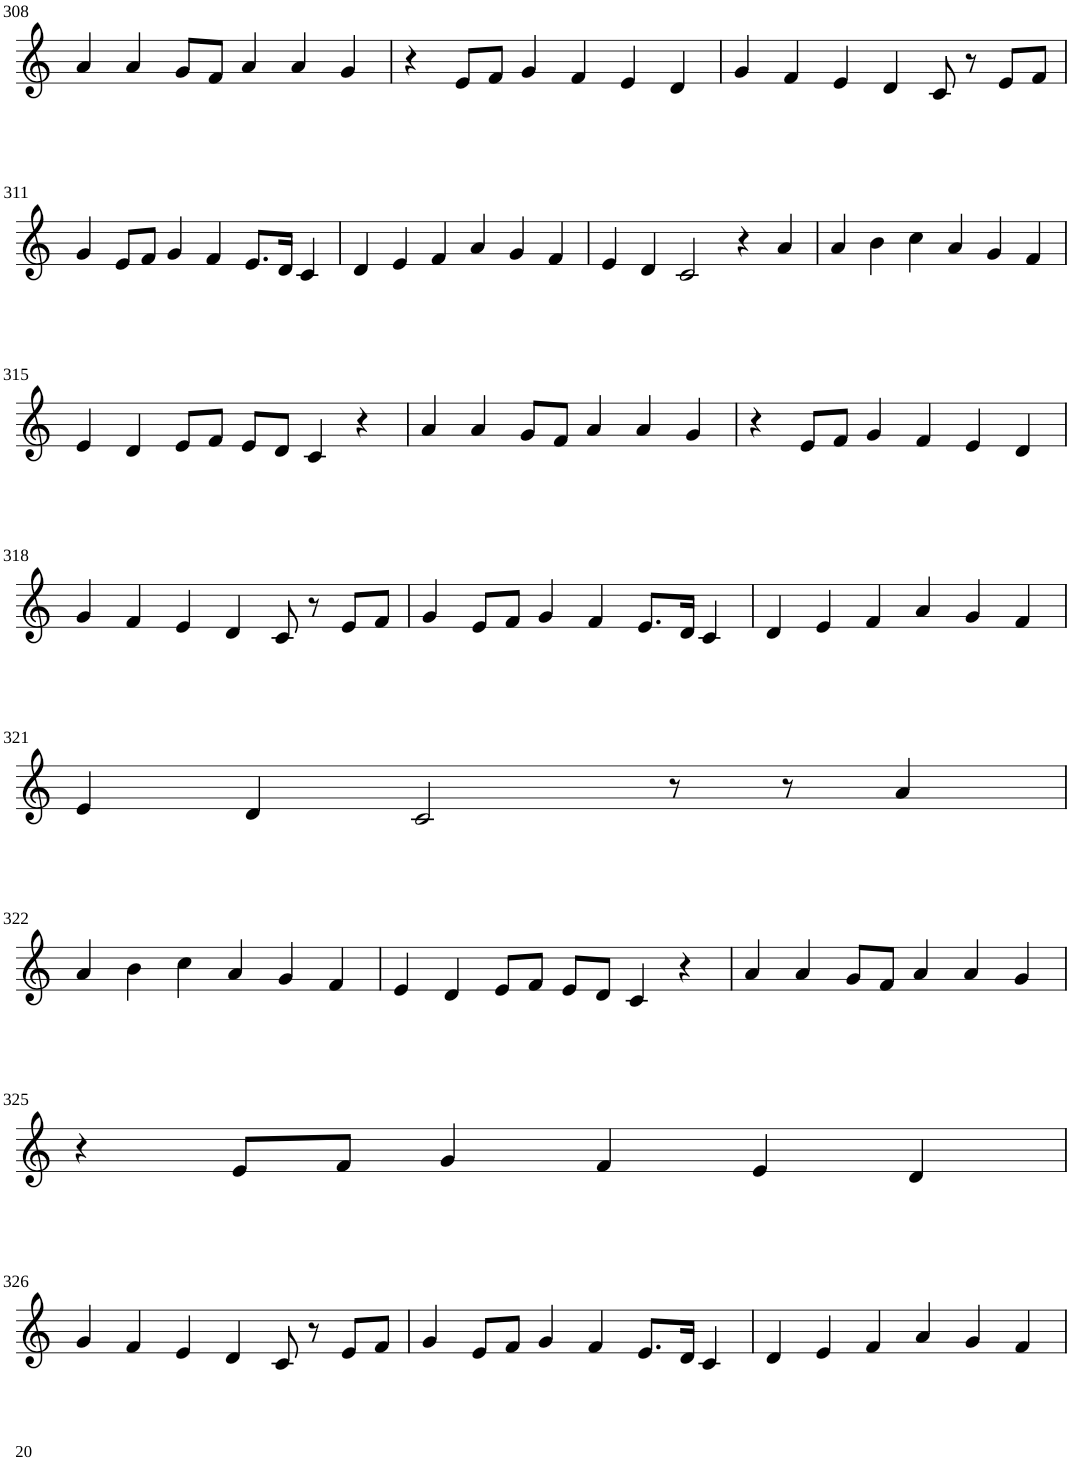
**kern
*part1
*staff1
*I"Violin
!!LO:PB:g=z
*clefG2
*k[]
*M6/4
=308
4a/
4a/
8g/L
8f/J
4a/
4a/
4g/
=309
4r
8e/L
8f/J
4g/
4f/
4e/
4d/
=310
4g/
4f/
4e/
4d/
8c/
8r
8e/L
8f/J
!!LO:LB:g=z
=311
4g/
8e/L
8f/J
4g/
4f/
8.e/L
16d/Jk
4c/
=312
4d/
4e/
4f/
4a/
4g/
4f/
=313
4e/
4d/
2c/
4r
4a/
=314
4a/
4b\
4cc\
4a/
4g/
4f/
!!LO:LB:g=z
=315
4e/
4d/
8e/L
8f/J
8e/L
8d/J
4c/
4r
=316
4a/
4a/
8g/L
8f/J
4a/
4a/
4g/
=317
4r
8e/L
8f/J
4g/
4f/
4e/
4d/
!!LO:LB:g=z
=318
4g/
4f/
4e/
4d/
8c/
8r
8e/L
8f/J
=319
4g/
8e/L
8f/J
4g/
4f/
8.e/L
16d/Jk
4c/
=320
4d/
4e/
4f/
4a/
4g/
4f/
!!LO:LB:g=z
=321
4e/
4d/
2c/
8r
8r
4a/
!!LO:LB:g=z
=322
4a/
4b\
4cc\
4a/
4g/
4f/
=323
4e/
4d/
8e/L
8f/J
8e/L
8d/J
4c/
4r
=324
4a/
4a/
8g/L
8f/J
4a/
4a/
4g/
!!LO:LB:g=z
=325
4r
8e/L
8f/J
4g/
4f/
4e/
4d/
!!LO:LB:g=z
=326
4g/
4f/
4e/
4d/
8c/
8r
8e/L
8f/J
=327
4g/
8e/L
8f/J
4g/
4f/
8.e/L
16d/Jk
4c/
=328
4d/
4e/
4f/
4a/
4g/
4f/
=
*-
